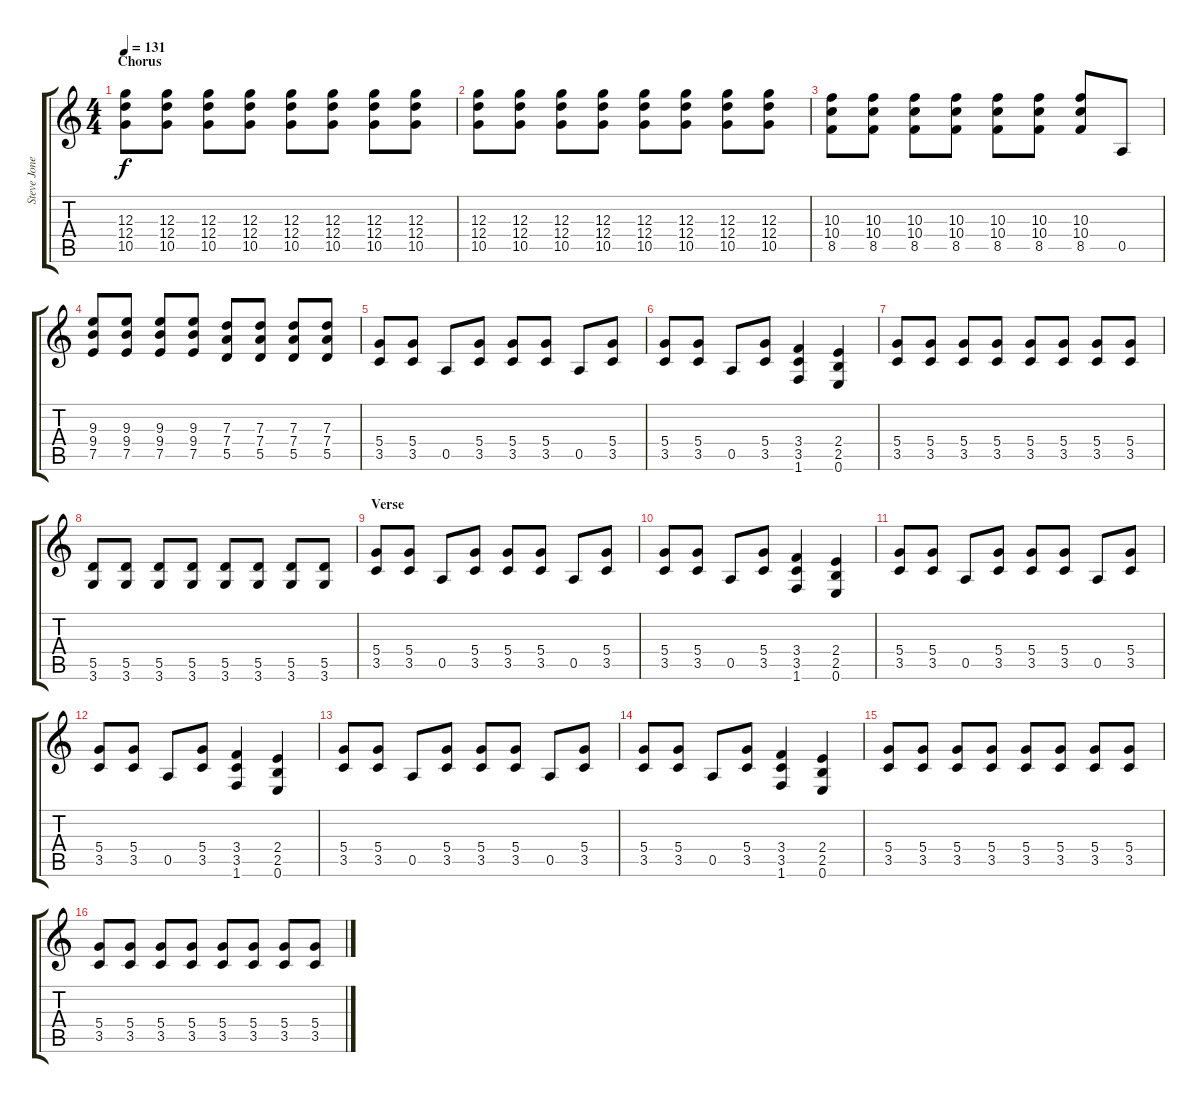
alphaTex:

\track ("Steve Jones" "Steve Jone") {instrument distortionguitar}
\staff {score tabs}
\tuning (E4 B3 G3 D3 A2 E2) {hide}
\ts (4 4)
\section ("" "Chorus")
\tempo 131
\clef g2
\ks c
(12.3 12.4 10.5).8{dy f} (12.3 12.4 10.5).8 (12.3 12.4 10.5).8 (12.3 12.4 10.5).8 (12.3 12.4 10.5).8 (12.3 12.4 10.5).8 (12.3 12.4 10.5).8 (12.3 12.4 10.5).8 |
(12.3 12.4 10.5).8 (12.3 12.4 10.5).8 (12.3 12.4 10.5).8 (12.3 12.4 10.5).8 (12.3 12.4 10.5).8 (12.3 12.4 10.5).8 (12.3 12.4 10.5).8 (12.3 12.4 10.5).8 |
(10.3 10.4 8.5).8 (10.3 10.4 8.5).8 (10.3 10.4 8.5).8 (10.3 10.4 8.5).8 (10.3 10.4 8.5).8 (10.3 10.4 8.5).8 (10.3 10.4 8.5).8 0.5.8 |
(9.3 9.4 7.5).8 (9.3 9.4 7.5).8 (9.3 9.4 7.5).8 (9.3 9.4 7.5).8 (7.3 7.4 5.5).8 (7.3 7.4 5.5).8 (7.3 7.4 5.5).8 (7.3 7.4 5.5).8 |
(5.4 3.5).8 (5.4 3.5).8 0.5.8 (5.4 3.5).8 (5.4 3.5).8 (5.4 3.5).8 0.5.8 (5.4 3.5).8 |
(5.4 3.5).8 (5.4 3.5).8 0.5.8 (5.4 3.5).8 (3.4 3.5 1.6).4 (2.4 2.5 0.6).4 |
(5.4 3.5).8 (5.4 3.5).8 (5.4 3.5).8 (5.4 3.5).8 (5.4 3.5).8 (5.4 3.5).8 (5.4 3.5).8 (5.4 3.5).8 |
(5.5 3.6).8 (5.5 3.6).8 (5.5 3.6).8 (5.5 3.6).8 (5.5 3.6).8 (5.5 3.6).8 (5.5 3.6).8 (5.5 3.6).8 |
\section ("" "Verse")
(5.4 3.5).8 (5.4 3.5).8 0.5.8 (5.4 3.5).8 (5.4 3.5).8 (5.4 3.5).8 0.5.8 (5.4 3.5).8 |
(5.4 3.5).8 (5.4 3.5).8 0.5.8 (5.4 3.5).8 (3.4 3.5 1.6).4 (2.4 2.5 0.6).4 |
(5.4 3.5).8 (5.4 3.5).8 0.5.8 (5.4 3.5).8 (5.4 3.5).8 (5.4 3.5).8 0.5.8 (5.4 3.5).8 |
(5.4 3.5).8 (5.4 3.5).8 0.5.8 (5.4 3.5).8 (3.4 3.5 1.6).4 (2.4 2.5 0.6).4 |
(5.4 3.5).8 (5.4 3.5).8 0.5.8 (5.4 3.5).8 (5.4 3.5).8 (5.4 3.5).8 0.5.8 (5.4 3.5).8 |
(5.4 3.5).8 (5.4 3.5).8 0.5.8 (5.4 3.5).8 (3.4 3.5 1.6).4 (2.4 2.5 0.6).4 |
(5.4 3.5).8 (5.4 3.5).8 (5.4 3.5).8 (5.4 3.5).8 (5.4 3.5).8 (5.4 3.5).8 (5.4 3.5).8 (5.4 3.5).8 |
(5.4 3.5).8 (5.4 3.5).8 (5.4 3.5).8 (5.4 3.5).8 (5.4 3.5).8 (5.4 3.5).8 (5.4 3.5).8 (5.4 3.5).8
